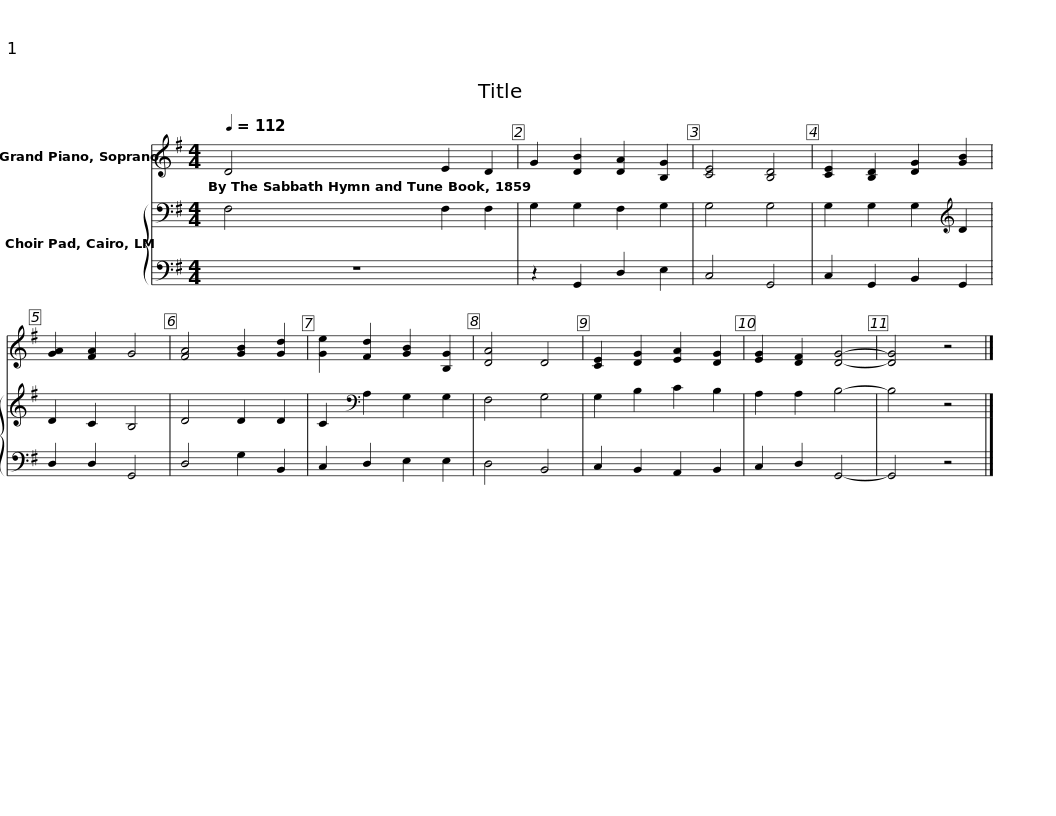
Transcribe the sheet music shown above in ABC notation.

X:1
%%score 1 { 2 | 3 }
L:1/8
Q:1/4=112
M:4/4
I:linebreak $
K:G
V:1 treble
V:2 bass
V:3 bass
V:1
 D4 E2 D2 | G2 [DB]2 [DA]2 [B,G]2 | [CE]4 [B,D]4 | [CE]2 [B,D]2 [DG]2 [GB]2 |$ [GA]2 [FA]2 G4 | %5
 [FA]4 [GB]2 [Gd]2 | [Ge]2 [Fd]2 [GB]2 [B,G]2 | [DA]4 D4 | [CE]2 [DG]2 [EA]2 [DG]2 | [EG]2 [DF]2 [DG]4- | %10
 [DG]4 z4 |] %11
V:2
 F,4 F,2 F,2 | G,2 G,2 F,2 G,2 | G,4 G,4 | G,2 G,2 G,2[K:treble] D2 |$ D2 C2 B,4 | %5
 D4 D2 D2 | C2[K:bass] A,2 G,2 G,2 | F,4 G,4 | G,2 B,2 C2 B,2 | A,2 A,2 B,4- | %10
 B,4 z4 |] %11
V:3
 z8 | z2 G,,2 D,2 E,2 | C,4 G,,4 | C,2 G,,2 B,,2 G,,2 |$ D,2 D,2 G,,4 | %5
 D,4 G,2 B,,2 | C,2 D,2 E,2 E,2 | D,4 B,,4 | C,2 B,,2 A,,2 B,,2 | C,2 D,2 G,,4- | %10
 G,,4 z4 |] %11
